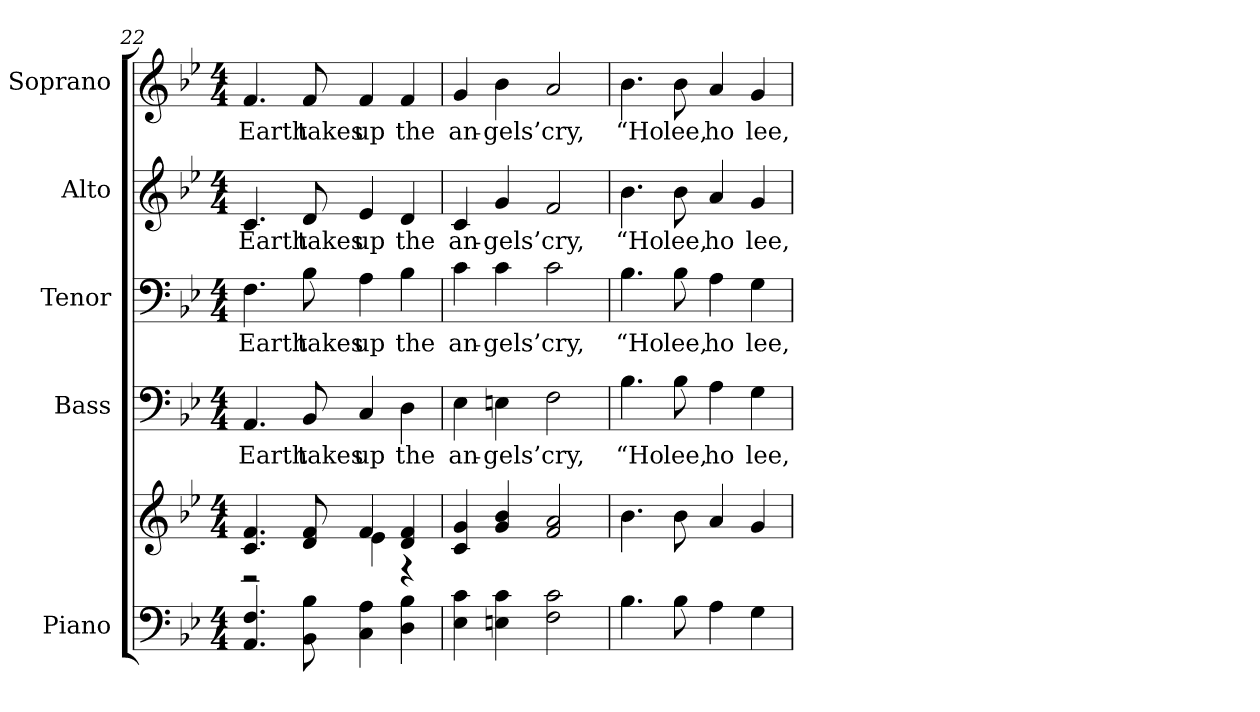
**kern	**kern	**kern	**text	**kern	**text	**kern	**text	**kern	**text
*part5	*part5	*part4	*part4	*part3	*part3	*part2	*part2	*part1	*part1
*staff6	*staff5	*staff4	*staff4	*staff3	*staff3	*staff2	*staff2	*staff1	*staff1
*I"Piano	*	*I"Bass	*	*I"Tenor	*	*I"Alto	*	*I"Soprano	*
*I'Pno.	*	*I'B.	*	*I'T.	*	*I'A.	*	*I'S.	*
*clefF4	*clefG2	*clefF4	*	*clefF4	*	*clefG2	*	*clefG2	*
*k[b-e-]	*k[b-e-]	*k[b-e-]	*	*k[b-e-]	*	*k[b-e-]	*	*k[b-e-]	*
*B-:	*B-:	*B-:	*	*B-:	*	*B-:	*	*B-:	*
*M4/4	*M4/4	*M4/4	*	*M4/4	*	*M4/4	*	*M4/4	*
=22	=22	=22	=22	=22	=22	=22	=22	=22	=22
*	*^	*	*	*	*	*	*	*	*
!	!	!	!	!LO:LY:b:color=#000000	!	!	!	!	!	!
!	!	!	!	!	!	!LO:LY:b:color=#000000	!	!	!	!
!	!	!	!	!	!	!	!	!LO:LY:b:color=#000000	!	!
!	!	!	!	!	!	!	!	!	!	!LO:LY:b:color=#000000
4.AAi/ 4.Fi	4.ci/ 4.fi	2r	4.AAi/	Earth	4.Fi\	Earth	4.ci/	Earth	4.fi/	Earth
!	!	!	!	!LO:LY:b:color=#000000	!	!	!	!	!	!
!	!	!	!	!	!	!LO:LY:b:color=#000000	!	!	!	!
!	!	!	!	!	!	!	!	!LO:LY:b:color=#000000	!	!
!	!	!	!	!	!	!	!	!	!	!LO:LY:b:color=#000000
8BB-i\ 8B-i	8di/ 8fi	.	8BB-i/	takes	8B-i\	takes	8di/	takes	8fi/	takes
!	!	!	!	!LO:LY:b:color=#000000	!	!	!	!	!	!
!	!	!	!	!	!	!LO:LY:b:color=#000000	!	!	!	!
!	!	!	!	!	!	!	!	!LO:LY:b:color=#000000	!	!
!	!	!	!	!	!	!	!	!	!	!LO:LY:b:color=#000000
4Ci\ 4Ai	4fi/	4e-i\	4Ci/	up	4Ai\	up	4e-i/	up	4fi/	up
!	!	!	!	!LO:LY:b:color=#000000	!	!	!	!	!	!
!	!	!	!	!	!	!LO:LY:b:color=#000000	!	!	!	!
!	!	!	!	!	!	!	!	!LO:LY:b:color=#000000	!	!
!	!	!	!	!	!	!	!	!	!	!LO:LY:b:color=#000000
4Di\ 4B-i	4di/ 4fi	4r	4Di\	the	4B-i\	the	4di/	the	4fi/	the
*	*v	*v	*	*	*	*	*	*	*	*
!!LO:PB:g=z
=23	=23	=23	=23	=23	=23	=23	=23	=23	=23
*	*^	*	*	*	*	*	*	*	*
!	!	!	!	!LO:LY:b:color=#000000	!	!	!	!	!	!
*	*v	*v	*	*	*	*	*	*	*	*
*	*^	*	*	*	*	*	*	*	*
!	!	!	!	!	!	!LO:LY:b:color=#000000	!	!	!	!
*	*v	*v	*	*	*	*	*	*	*	*
*	*^	*	*	*	*	*	*	*	*
!	!	!	!	!	!	!	!	!LO:LY:b:color=#000000	!	!
*	*v	*v	*	*	*	*	*	*	*	*
*	*^	*	*	*	*	*	*	*	*
!	!	!	!	!	!	!	!	!	!	!LO:LY:b:color=#000000
*	*v	*v	*	*	*	*	*	*	*	*
4E-i\ 4ci	4ci/ 4gi	4E-i\	an-	4ci\	an-	4ci/	an-	4gi/	an-
!	!	!	!LO:LY:b:color=#000000	!	!	!	!	!	!
!	!	!	!	!	!LO:LY:b:color=#000000	!	!	!	!
!	!	!	!	!	!	!	!LO:LY:b:color=#000000	!	!
!	!	!	!	!	!	!	!	!	!LO:LY:b:color=#000000
4Eni\ 4ci	4gi/ 4b-i	4Eni\	-gels’	4ci\	-gels’	4gi/	-gels’	4b-i\	-gels’
!	!	!	!LO:LY:b:color=#000000	!	!	!	!	!	!
!	!	!	!	!	!LO:LY:b:color=#000000	!	!	!	!
!	!	!	!	!	!	!	!LO:LY:b:color=#000000	!	!
!	!	!	!	!	!	!	!	!	!LO:LY:b:color=#000000
2Fi\ 2ci	2fi/ 2ai	2Fi\	cry,	2ci\	cry,	2fi/	cry,	2ai/	cry,
=24	=24	=24	=24	=24	=24	=24	=24	=24	=24
!	!	!	!LO:LY:b:color=#000000	!	!	!	!	!	!
!	!	!	!	!	!LO:LY:b:color=#000000	!	!	!	!
!	!	!	!	!	!	!	!LO:LY:b:color=#000000	!	!
!	!	!	!	!	!	!	!	!	!LO:LY:b:color=#000000
4.B-i\	4.b-i\	4.B-i\	“Ho	4.B-i\	“Ho	4.b-i\	“Ho	4.b-i\	“Ho
!	!	!	!LO:LY:b:color=#000000	!	!	!	!	!	!
!	!	!	!	!	!LO:LY:b:color=#000000	!	!	!	!
!	!	!	!	!	!	!	!LO:LY:b:color=#000000	!	!
!	!	!	!	!	!	!	!	!	!LO:LY:b:color=#000000
8B-i\	8b-i\	8B-i\	lee,	8B-i\	lee,	8b-i\	lee,	8b-i\	lee,
!	!	!	!LO:LY:b:color=#000000	!	!	!	!	!	!
!	!	!	!	!	!LO:LY:b:color=#000000	!	!	!	!
!	!	!	!	!	!	!	!LO:LY:b:color=#000000	!	!
!	!	!	!	!	!	!	!	!	!LO:LY:b:color=#000000
4Ai\	4ai/	4Ai\	ho	4Ai\	ho	4ai/	ho	4ai/	ho
!	!	!	!LO:LY:b:color=#000000	!	!	!	!	!	!
!	!	!	!	!	!LO:LY:b:color=#000000	!	!	!	!
!	!	!	!	!	!	!	!LO:LY:b:color=#000000	!	!
!	!	!	!	!	!	!	!	!	!LO:LY:b:color=#000000
4Gi\	4gi/	4Gi\	lee,	4Gi\	lee,	4gi/	lee,	4gi/	lee,
=	=	=	=	=	=	=	=	=	=
*-	*-	*-	*-	*-	*-	*-	*-	*-	*-
